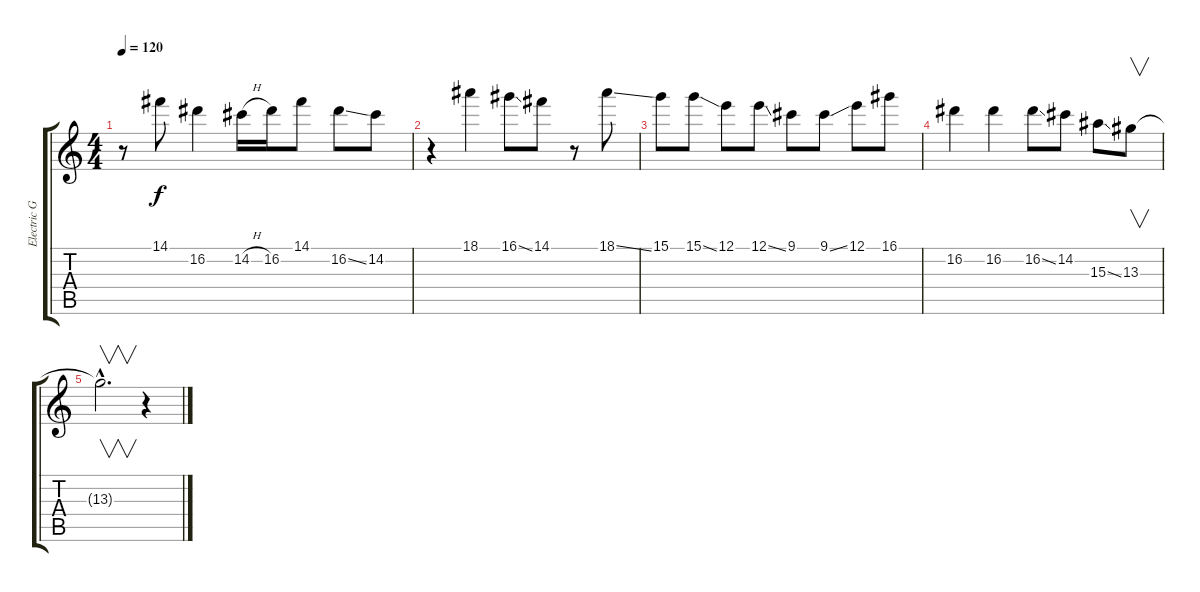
\track ("Electric Guitar" "Electric G") {instrument electricguitarclean}
\staff {score tabs}
\tuning (E4 B3 G3 D3 A2 E2) {hide}
\ts (4 4)
\tempo 120
\clef g2
\ks c
r.8{dy f} 14.1.8 16.2.4 14.2{h}.16 16.2.16 14.1.8 16.2{ss}.8 14.2.8 |
r.4 18.1.4 16.1{ss}.8 14.1.8 r.8 18.1{ss}.8 |
15.1.8 15.1{ss}.8 12.1.8 12.1{ss}.8 9.1.8 9.1{ss}.8 12.1.8 16.1.8 |
16.2.4 16.2.4 16.2{ss}.8 14.2.8 15.3{ss}.8 13.3.8{v} |
13.3{hac t}.2{v d} r.4
